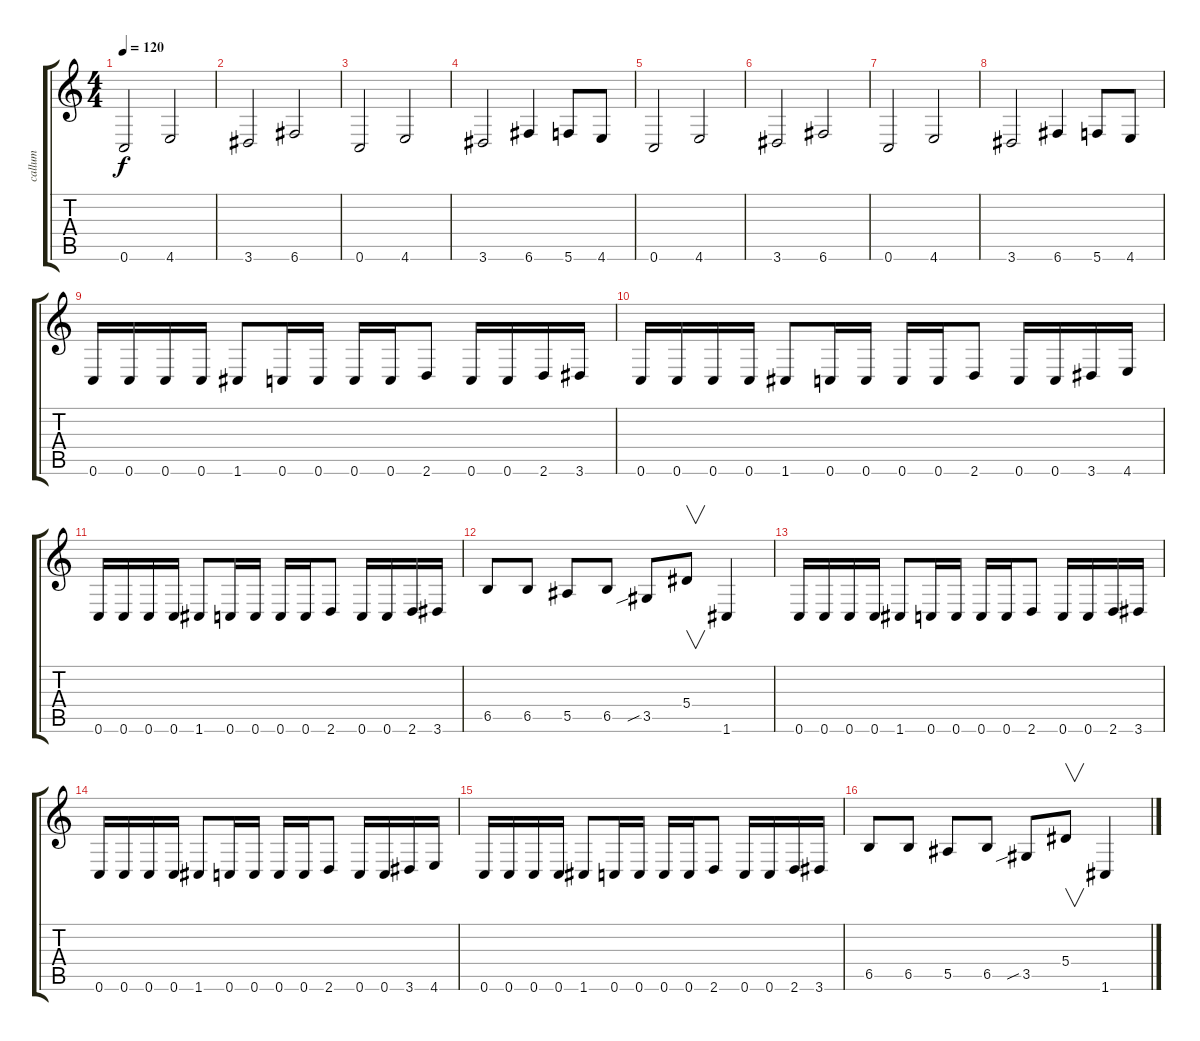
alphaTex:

\track ("callum" "callum") {instrument electricbassfinger}
\staff {score tabs}
\tuning (C4 G3 Eb3 Bb2 F2 C2) {hide}
\ts (4 4)
\tempo 120
\clef g2
\ks c
0.6.2{dy f} 4.6.2 |
3.6.2 6.6.2 |
0.6.2 4.6.2 |
3.6.2 6.6.4 5.6.8 4.6.8 |
0.6.2 4.6.2 |
3.6.2 6.6.2 |
0.6.2 4.6.2 |
3.6.2 6.6.4 5.6.8 4.6.8 |
0.6.16 0.6.16 0.6.16 0.6.16 1.6.8 0.6.16 0.6.16 0.6.16 0.6.16 2.6.8 0.6.16 0.6.16 2.6.16 3.6.16 |
0.6.16 0.6.16 0.6.16 0.6.16 1.6.8 0.6.16 0.6.16 0.6.16 0.6.16 2.6.8 0.6.16 0.6.16 3.6.16 4.6.16 |
0.6.16 0.6.16 0.6.16 0.6.16 1.6.8 0.6.16 0.6.16 0.6.16 0.6.16 2.6.8 0.6.16 0.6.16 2.6.16 3.6.16 |
6.5.8 6.5.8 5.5.8 6.5.8 3.5{sib}.8 5.4.8{v} 1.6.4 |
0.6.16 0.6.16 0.6.16 0.6.16 1.6.8 0.6.16 0.6.16 0.6.16 0.6.16 2.6.8 0.6.16 0.6.16 2.6.16 3.6.16 |
0.6.16 0.6.16 0.6.16 0.6.16 1.6.8 0.6.16 0.6.16 0.6.16 0.6.16 2.6.8 0.6.16 0.6.16 3.6.16 4.6.16 |
0.6.16 0.6.16 0.6.16 0.6.16 1.6.8 0.6.16 0.6.16 0.6.16 0.6.16 2.6.8 0.6.16 0.6.16 2.6.16 3.6.16 |
6.5.8 6.5.8 5.5.8 6.5.8 3.5{sib}.8 5.4.8{v} 1.6.4
